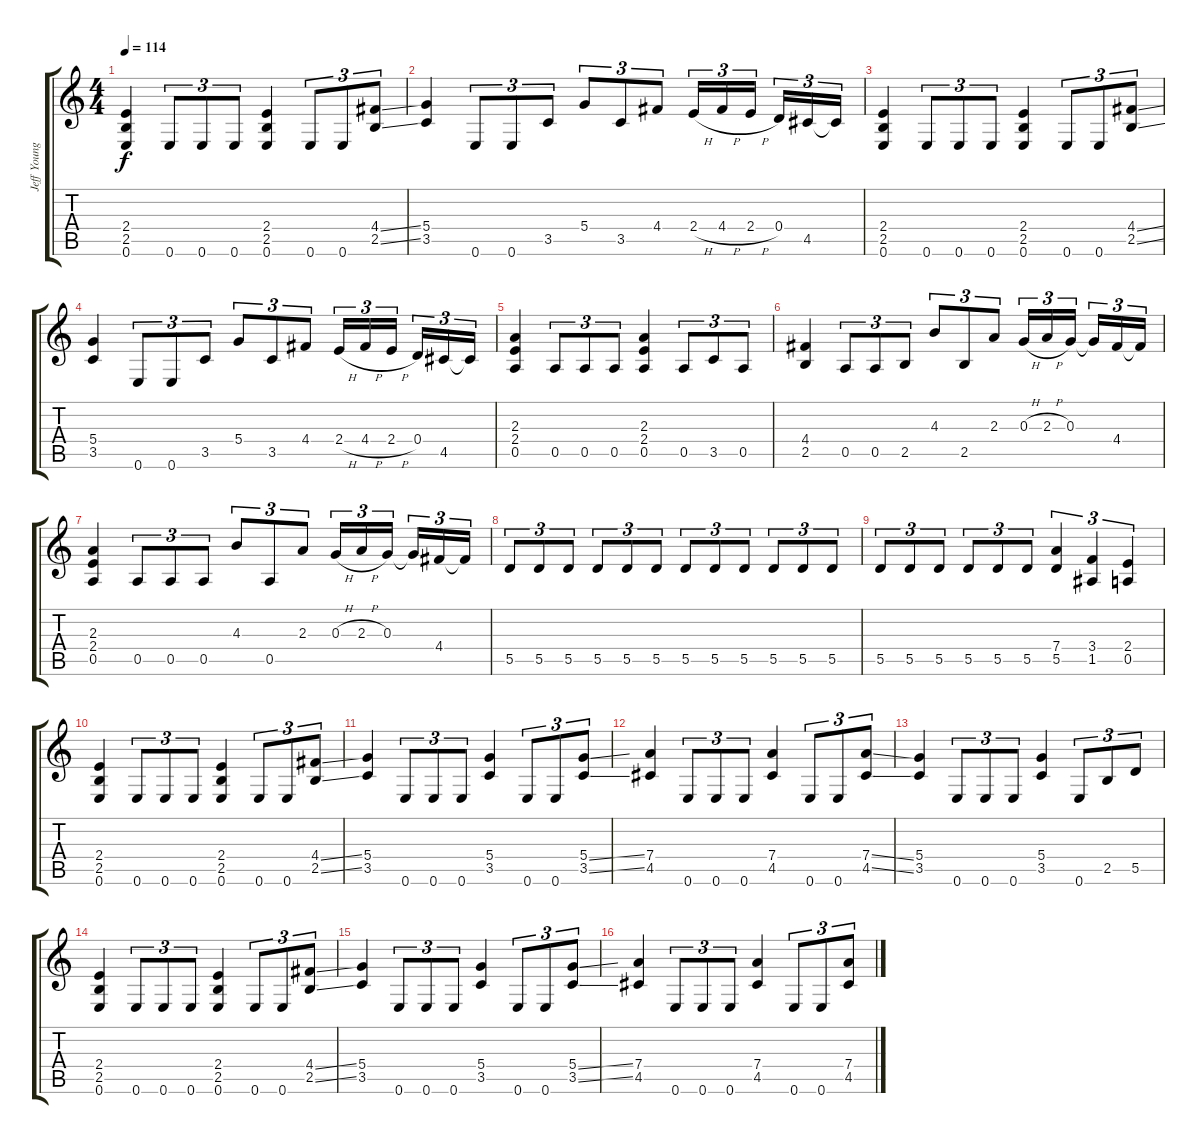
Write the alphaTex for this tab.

\track ("Jeff Young" "Jeff Young") {instrument distortionguitar}
\staff {score tabs}
\tuning (E4 B3 G3 D3 A2 E2) {hide}
\ts (4 4)
\tempo 114
\clef g2
\ks c
(2.4 2.5 0.6).4{dy f} 0.6.8{tu (3 2)} 0.6.8{tu (3 2)} 0.6.8{tu (3 2)} (2.4 2.5 0.6).4 0.6.8{tu (3 2)} 0.6.8{tu (3 2)} (4.4{ss} 2.5{ss}).8{tu (3 2)} |
(5.4 3.5).4 0.6.8{tu (3 2)} 0.6.8{tu (3 2)} 3.5.8{tu (3 2)} 5.4.8{tu (3 2)} 3.5.8{tu (3 2)} 4.4.8{tu (3 2)} 2.4{h}.16{tu (3 2)} 4.4{h}.16{tu (3 2)} 2.4{h}.16{tu (3 2)} 0.4.16{tu (3 2)} 4.5.16{tu (3 2)} 4.5{t}.16{tu (3 2)} |
(2.4 2.5 0.6).4 0.6.8{tu (3 2)} 0.6.8{tu (3 2)} 0.6.8{tu (3 2)} (2.4 2.5 0.6).4 0.6.8{tu (3 2)} 0.6.8{tu (3 2)} (4.4{ss} 2.5{ss}).8{tu (3 2)} |
(5.4 3.5).4 0.6.8{tu (3 2)} 0.6.8{tu (3 2)} 3.5.8{tu (3 2)} 5.4.8{tu (3 2)} 3.5.8{tu (3 2)} 4.4.8{tu (3 2)} 2.4{h}.16{tu (3 2)} 4.4{h}.16{tu (3 2)} 2.4{h}.16{tu (3 2)} 0.4.16{tu (3 2)} 4.5.16{tu (3 2)} 4.5{t}.16{tu (3 2)} |
(2.3 2.4 0.5).4 0.5.8{tu (3 2)} 0.5.8{tu (3 2)} 0.5.8{tu (3 2)} (2.3 2.4 0.5).4 0.5.8{tu (3 2)} 3.5.8{tu (3 2)} 0.5.8{tu (3 2)} |
(4.4 2.5).4 0.5.8{tu (3 2)} 0.5.8{tu (3 2)} 2.5.8{tu (3 2)} 4.3.8{tu (3 2)} 2.5.8{tu (3 2)} 2.3.8{tu (3 2)} 0.3{h}.16{tu (3 2)} 2.3{h}.16{tu (3 2)} 0.3.16{tu (3 2)} 0.3{t}.16{tu (3 2)} 4.4.16{tu (3 2)} 4.4{t}.16{tu (3 2)} |
(2.3 2.4 0.5).4 0.5.8{tu (3 2)} 0.5.8{tu (3 2)} 0.5.8{tu (3 2)} 4.3.8{tu (3 2)} 0.5.8{tu (3 2)} 2.3.8{tu (3 2)} 0.3{h}.16{tu (3 2)} 2.3{h}.16{tu (3 2)} 0.3.16{tu (3 2)} 0.3{t}.16{tu (3 2)} 4.4.16{tu (3 2)} 4.4{t}.16{tu (3 2)} |
5.5.8{tu (3 2)} 5.5.8{tu (3 2)} 5.5.8{tu (3 2)} 5.5.8{tu (3 2)} 5.5.8{tu (3 2)} 5.5.8{tu (3 2)} 5.5.8{tu (3 2)} 5.5.8{tu (3 2)} 5.5.8{tu (3 2)} 5.5.8{tu (3 2)} 5.5.8{tu (3 2)} 5.5.8{tu (3 2)} |
5.5.8{tu (3 2)} 5.5.8{tu (3 2)} 5.5.8{tu (3 2)} 5.5.8{tu (3 2)} 5.5.8{tu (3 2)} 5.5.8{tu (3 2)} (7.4 5.5).4{tu (3 2)} (3.4 1.5).4{tu (3 2)} (2.4 0.5).4{tu (3 2)} |
(2.4 2.5 0.6).4 0.6.8{tu (3 2)} 0.6.8{tu (3 2)} 0.6.8{tu (3 2)} (2.4 2.5 0.6).4 0.6.8{tu (3 2)} 0.6.8{tu (3 2)} (4.4{ss} 2.5{ss}).8{tu (3 2)} |
(5.4 3.5).4 0.6.8{tu (3 2)} 0.6.8{tu (3 2)} 0.6.8{tu (3 2)} (5.4 3.5).4 0.6.8{tu (3 2)} 0.6.8{tu (3 2)} (5.4{ss} 3.5{ss}).8{tu (3 2)} |
(7.4 4.5).4 0.6.8{tu (3 2)} 0.6.8{tu (3 2)} 0.6.8{tu (3 2)} (7.4 4.5).4 0.6.8{tu (3 2)} 0.6.8{tu (3 2)} (7.4{ss} 4.5{ss}).8{tu (3 2)} |
(5.4 3.5).4 0.6.8{tu (3 2)} 0.6.8{tu (3 2)} 0.6.8{tu (3 2)} (5.4 3.5).4 0.6.8{tu (3 2)} 2.5.8{tu (3 2)} 5.5.8{tu (3 2)} |
(2.4 2.5 0.6).4 0.6.8{tu (3 2)} 0.6.8{tu (3 2)} 0.6.8{tu (3 2)} (2.4 2.5 0.6).4 0.6.8{tu (3 2)} 0.6.8{tu (3 2)} (4.4{ss} 2.5{ss}).8{tu (3 2)} |
(5.4 3.5).4 0.6.8{tu (3 2)} 0.6.8{tu (3 2)} 0.6.8{tu (3 2)} (5.4 3.5).4 0.6.8{tu (3 2)} 0.6.8{tu (3 2)} (5.4{ss} 3.5{ss}).8{tu (3 2)} |
(7.4 4.5).4 0.6.8{tu (3 2)} 0.6.8{tu (3 2)} 0.6.8{tu (3 2)} (7.4 4.5).4 0.6.8{tu (3 2)} 0.6.8{tu (3 2)} (7.4{ss} 4.5{ss}).8{tu (3 2)}
